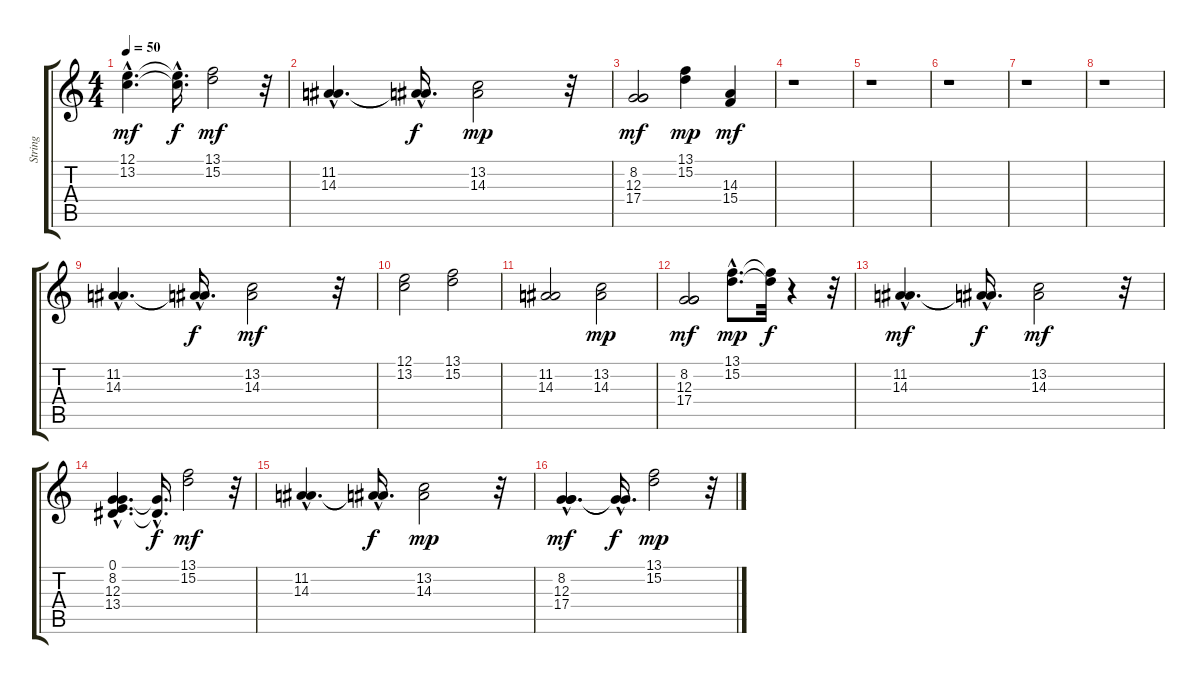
\track ("String" "String") {instrument stringensemble2}
\staff {score tabs}
\tuning (E4 B3 G3 D3 A2 E2) {hide}
\ts (4 4)
\tempo 50
\clef g2
\ks c
(12.1{hac} 13.2{hac}).4{d dy mf} (12.1{hac t} 13.2{hac t}).16{d dy f} (13.1 15.2).2{dy mf} r.32 |
(11.2{hac} 14.3{hac}).4{d} (11.2{hac t} 14.3{hac t}).16{d dy f} (13.2 14.3).2{dy mp} r.32 |
(8.2 12.3 17.4).2{dy mf} (13.1 15.2).4{dy mp} (14.3 15.4).4{dy mf} |
r.1 |
r.1 |
r.1 |
r.1 |
r.1 |
(11.2{hac} 14.3{hac}).4{d} (11.2{hac t} 14.3{hac t}).16{d dy f} (13.2 14.3).2{dy mf} r.32 |
(12.1 13.2).2 (13.1 15.2).2 |
(11.2 14.3).2 (13.2 14.3).2{dy mp} |
(8.2 12.3 17.4).2{dy mf} (13.1{hac} 15.2{hac}).8{d dy mp} (13.1{t} 15.2{t}).32{dy f} r.4 r.32 |
(11.2{hac} 14.3{hac}).4{d dy mf} (11.2{hac t} 14.3{hac t}).16{d dy f} (13.2 14.3).2{dy mf} r.32 |
(0.1 8.2 12.3{hac} 13.4{hac}).4{d} (12.3{hac t} 13.4{hac t}).16{d dy f} (13.1 15.2).2{dy mf} r.32 |
(11.2{hac} 14.3{hac}).4{d} (11.2{hac t} 14.3{hac t}).16{d dy f} (13.2 14.3).2{dy mp} r.32 |
(8.2 12.3{hac} 17.4{hac}).4{d dy mf} (12.3{hac t} 17.4{hac t}).16{d dy f} (13.1 15.2).2{dy mp} r.32
